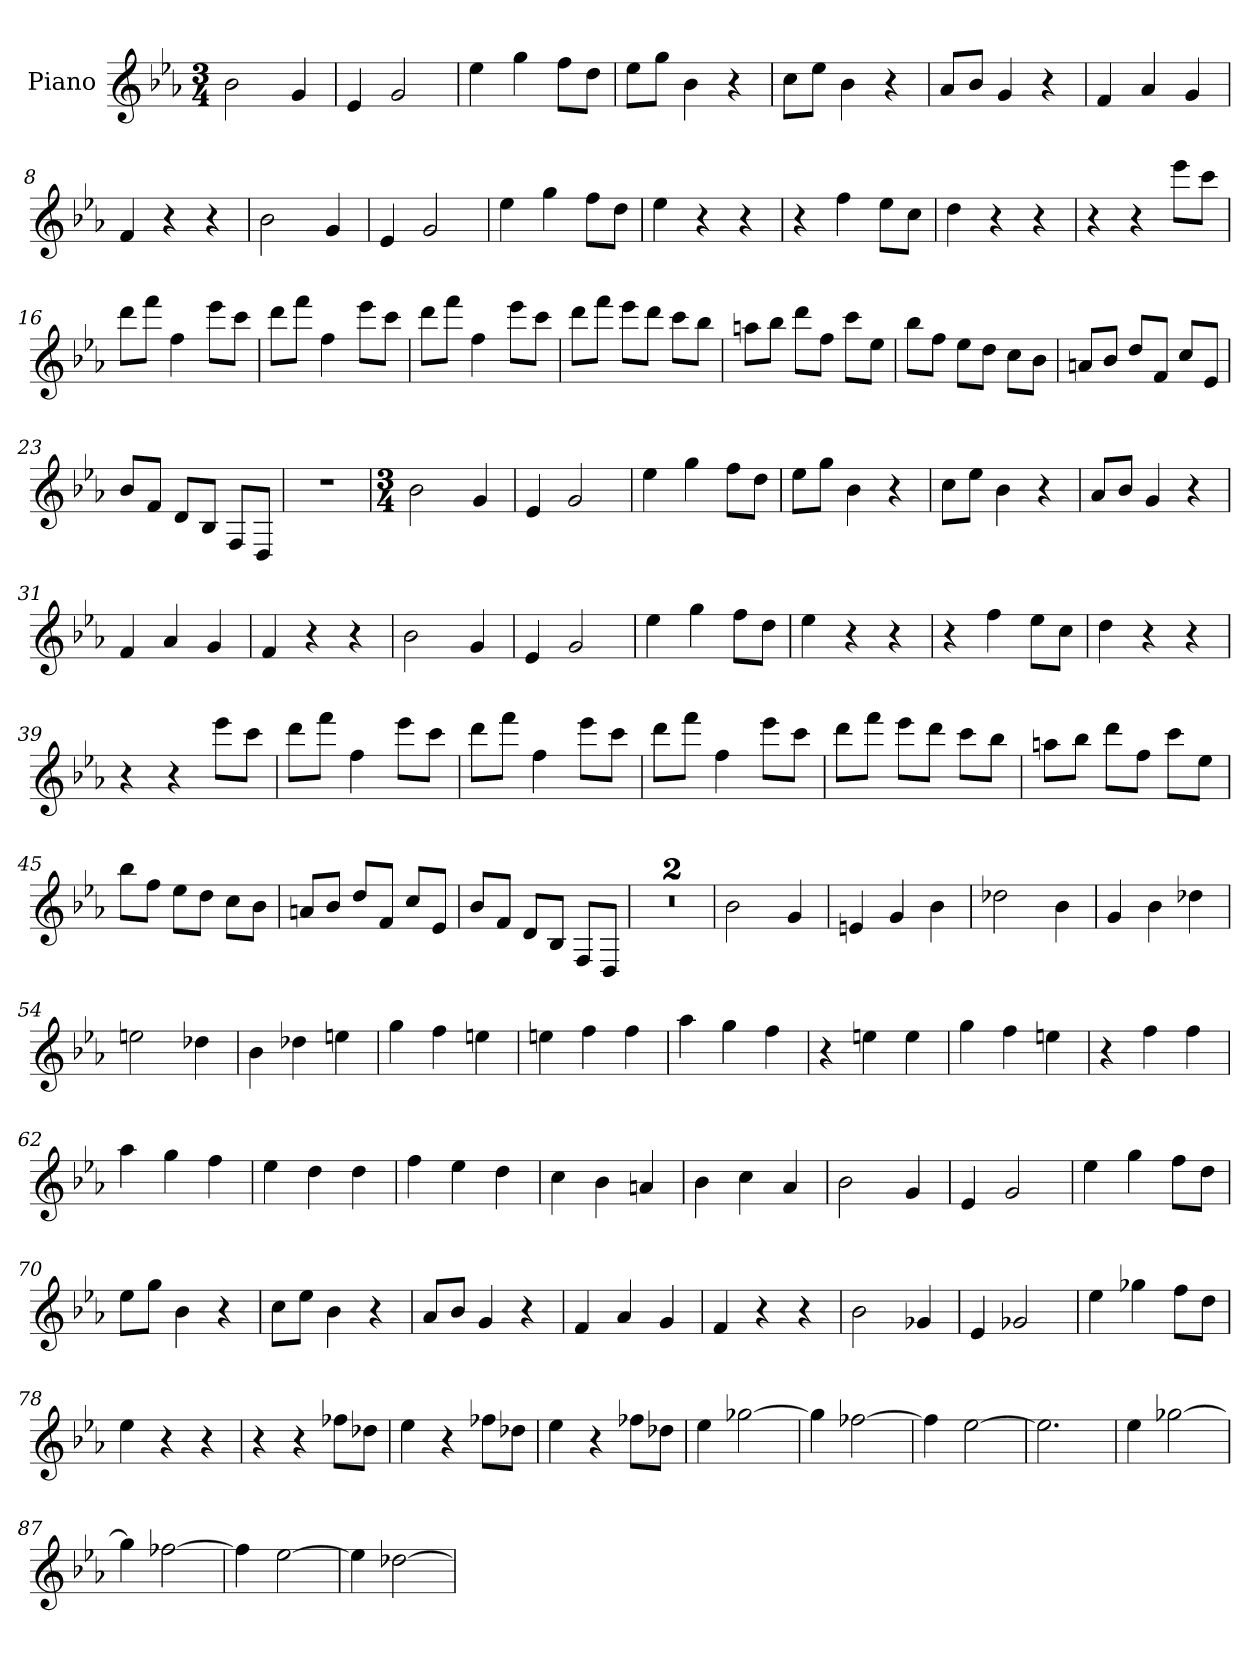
**kern
*part1
*staff1
*I"Piano
*I'Pno
*clefG2
*k[b-e-a-]
*E-:
*M3/4
*MM132
=1
2b-
4g
=2
4e-
2g
=3
4ee-
4gg
8ff\L
8dd\J
=4
8ee-\L
8gg\J
4b-
4r
=5
8cc\L
8ee-\J
4b-
4r
=6
8a-/L
8b-/J
4g
4r
=7
4f
4a-
4g
=8
4f
4r
4r
=9
2b-
4g
=10
4e-
2g
=11
4ee-
4gg
8ff\L
8dd\J
=12
4ee-
4r
4r
=13
4r
4ff
8ee-\L
8cc\J
=14
4dd
4r
4r
=15
4r
4r
8eee-\L
8ccc\J
=16
8ddd\L
8fff\J
4ff
8eee-\L
8ccc\J
=17
8ddd\L
8fff\J
4ff
8eee-\L
8ccc\J
=18
8ddd\L
8fff\J
4ff
8eee-\L
8ccc\J
=19
8ddd\L
8fff\J
8eee-\L
8ddd\J
8ccc\L
8bb-\J
=20
8aan\L
8bb-\J
8ddd\L
8ff\J
8ccc\L
8ee-\J
=21
8bb-\L
8ff\J
8ee-\L
8dd\J
8cc\L
8b-\J
=22
8an/L
8b-/J
8dd/L
8f/J
8cc/L
8e-/J
=23
8b-/L
8f/J
8d/L
8B-/J
8F/L
8D/J
=24
2.r
=25
*M3/4
2b-
4g
=26
4e-
2g
=27
4ee-
4gg
8ff\L
8dd\J
=28
8ee-\L
8gg\J
4b-
4r
=29
8cc\L
8ee-\J
4b-
4r
=30
8a-/L
8b-/J
4g
4r
=31
4f
4a-
4g
=32
4f
4r
4r
=33
2b-
4g
=34
4e-
2g
=35
4ee-
4gg
8ff\L
8dd\J
=36
4ee-
4r
4r
=37
4r
4ff
8ee-\L
8cc\J
=38
4dd
4r
4r
=39
4r
4r
8eee-\L
8ccc\J
=40
8ddd\L
8fff\J
4ff
8eee-\L
8ccc\J
=41
8ddd\L
8fff\J
4ff
8eee-\L
8ccc\J
=42
8ddd\L
8fff\J
4ff
8eee-\L
8ccc\J
=43
8ddd\L
8fff\J
8eee-\L
8ddd\J
8ccc\L
8bb-\J
=44
8aan\L
8bb-\J
8ddd\L
8ff\J
8ccc\L
8ee-\J
=45
8bb-\L
8ff\J
8ee-\L
8dd\J
8cc\L
8b-\J
=46
8an/L
8b-/J
8dd/L
8f/J
8cc/L
8e-/J
=47
8b-/L
8f/J
8d/L
8B-/J
8F/L
8D/J
=48
2.r
=49
2.r
=50
2b-
4g
=51
4en
4g
4b-
=52
2dd-X
4b-
=53
4g
4b-
4dd-X
=54
2een
4dd-X
=55
4b-
4dd-X
4een
=56
4gg
4ff
4een
=57
4een
4ff
4ff
=58
4aa-
4gg
4ff
=59
4r
4een
4ee
=60
4gg
4ff
4een
=61
4r
4ff
4ff
=62
4aa-
4gg
4ff
=63
4ee-
4dd
4dd
=64
4ff
4ee-
4dd
=65
4cc
4b-
4an
=66
4b-
4cc
4a-
=67
2b-
4g
=68
4e-
2g
=69
4ee-
4gg
8ff\L
8dd\J
=70
8ee-\L
8gg\J
4b-
4r
=71
8cc\L
8ee-\J
4b-
4r
=72
8a-/L
8b-/J
4g
4r
=73
4f
4a-
4g
=74
4f
4r
4r
=75
2b-
4g-X
=76
4e-
2g-X
=77
4ee-
4gg-X
8ff\L
8dd\J
=78
4ee-
4r
4r
=79
4r
4r
8ff-X\L
8dd-X\J
=80
4ee-
4r
8ff-X\L
8dd-X\J
=81
4ee-
4r
8ff-X\L
8dd-X\J
=82
4ee-
[2gg-X
=83
4gg-]
[2ff-X
=84
4ff-]
[2ee-
=85
2.ee-]
=86
4ee-
[2gg-X
=87
4gg-]
[2ff-X
=88
4ff-]
[2ee-
=89
4ee-]
[2dd-X
=
*-
